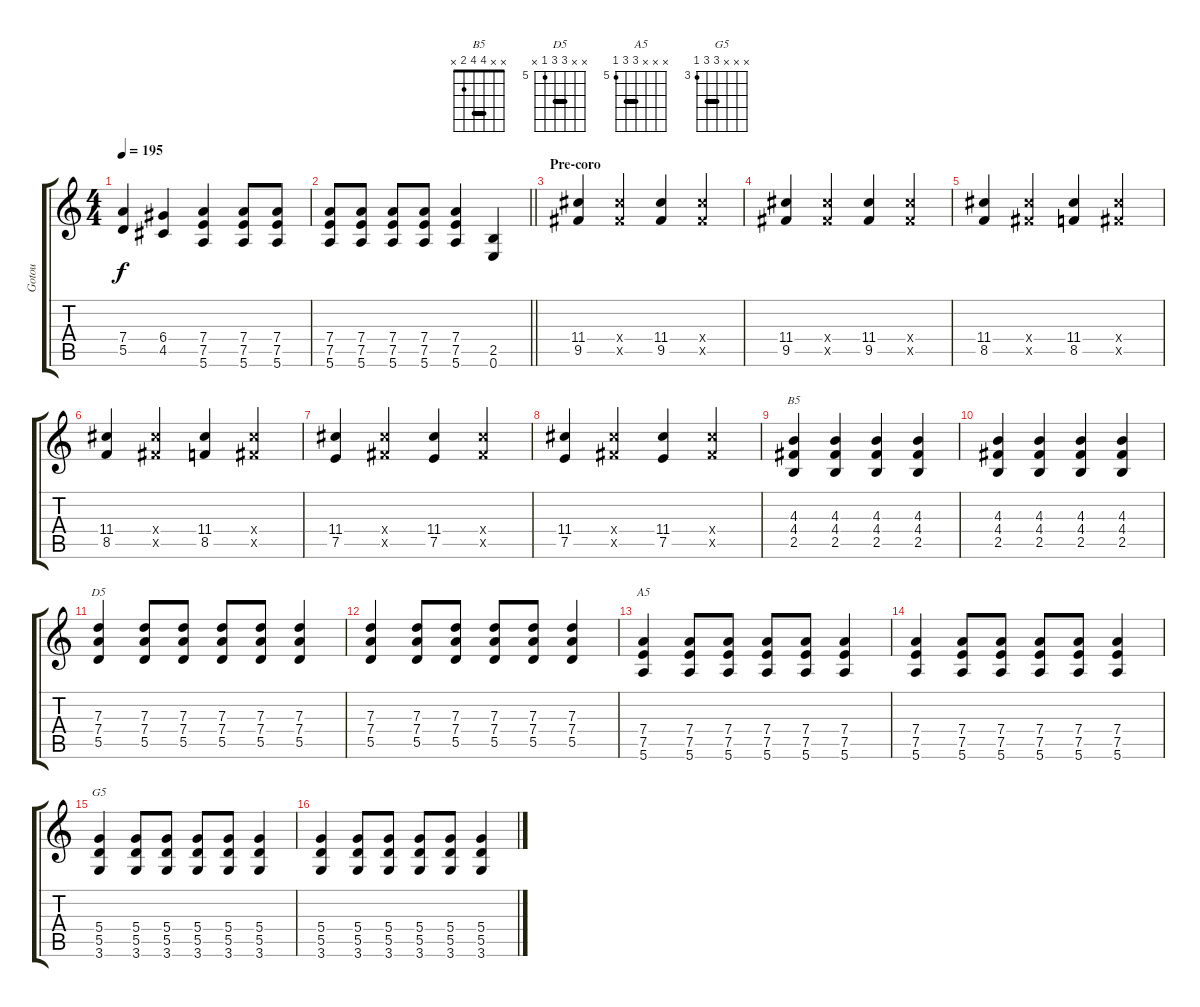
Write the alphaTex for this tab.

\track ("Gotou" "Gotou") {instrument overdrivenguitar}
\staff {score tabs}
\tuning (C4 B3 G3 D3 A2 E2) {hide}
\chord ("B5" x x 4 4 2 x) {barre 4}
\chord ("D5" x x 7 7 5 x) {firstfret 5 barre 7}
\chord ("A5" x x x 7 7 5) {firstfret 5 barre 7}
\chord ("G5" x x x 5 5 3) {firstfret 3 barre 5}
\ts (4 4)
\tempo 195
\clef g2
\ks c
(7.4 5.5).4{dy f} (6.4 4.5).4 (7.4 7.5 5.6).4 (7.4 7.5 5.6).8 (7.4 7.5 5.6).8 |
\barLineRight lightlight
(7.4 7.5 5.6).8 (7.4 7.5 5.6).8 (7.4 7.5 5.6).8 (7.4 7.5 5.6).8 (7.4 7.5 5.6).4 (2.5 0.6).4 |
\section ("" "Pre-coro")
(11.4 9.5).4 (11.4{x} 9.5{x}).4 (11.4 9.5).4 (11.4{x} 9.5{x}).4 |
(11.4 9.5).4 (11.4{x} 9.5{x}).4 (11.4 9.5).4 (11.4{x} 9.5{x}).4 |
(11.4 8.5).4 (11.4{x} 9.5{x}).4 (11.4 8.5).4 (11.4{x} 9.5{x}).4 |
(11.4 8.5).4 (11.4{x} 9.5{x}).4 (11.4 8.5).4 (11.4{x} 9.5{x}).4 |
(11.4 7.5).4 (11.4{x} 9.5{x}).4 (11.4 7.5).4 (11.4{x} 9.5{x}).4 |
(11.4 7.5).4 (11.4{x} 9.5{x}).4 (11.4 7.5).4 (11.4{x} 9.5{x}).4 |
(4.3 4.4 2.5).4{ch "B5"} (4.3 4.4 2.5).4 (4.3 4.4 2.5).4 (4.3 4.4 2.5).4 |
(4.3 4.4 2.5).4 (4.3 4.4 2.5).4 (4.3 4.4 2.5).4 (4.3 4.4 2.5).4 |
(7.3 7.4 5.5).4{ch "D5"} (7.3 7.4 5.5).8 (7.3 7.4 5.5).8 (7.3 7.4 5.5).8 (7.3 7.4 5.5).8 (7.3 7.4 5.5).4 |
(7.3 7.4 5.5).4 (7.3 7.4 5.5).8 (7.3 7.4 5.5).8 (7.3 7.4 5.5).8 (7.3 7.4 5.5).8 (7.3 7.4 5.5).4 |
(7.4 7.5 5.6).4{ch "A5"} (7.4 7.5 5.6).8 (7.4 7.5 5.6).8 (7.4 7.5 5.6).8 (7.4 7.5 5.6).8 (7.4 7.5 5.6).4 |
(7.4 7.5 5.6).4 (7.4 7.5 5.6).8 (7.4 7.5 5.6).8 (7.4 7.5 5.6).8 (7.4 7.5 5.6).8 (7.4 7.5 5.6).4 |
(5.4 5.5 3.6).4{ch "G5"} (5.4 5.5 3.6).8 (5.4 5.5 3.6).8 (5.4 5.5 3.6).8 (5.4 5.5 3.6).8 (5.4 5.5 3.6).4 |
(5.4 5.5 3.6).4 (5.4 5.5 3.6).8 (5.4 5.5 3.6).8 (5.4 5.5 3.6).8 (5.4 5.5 3.6).8 (5.4 5.5 3.6).4
